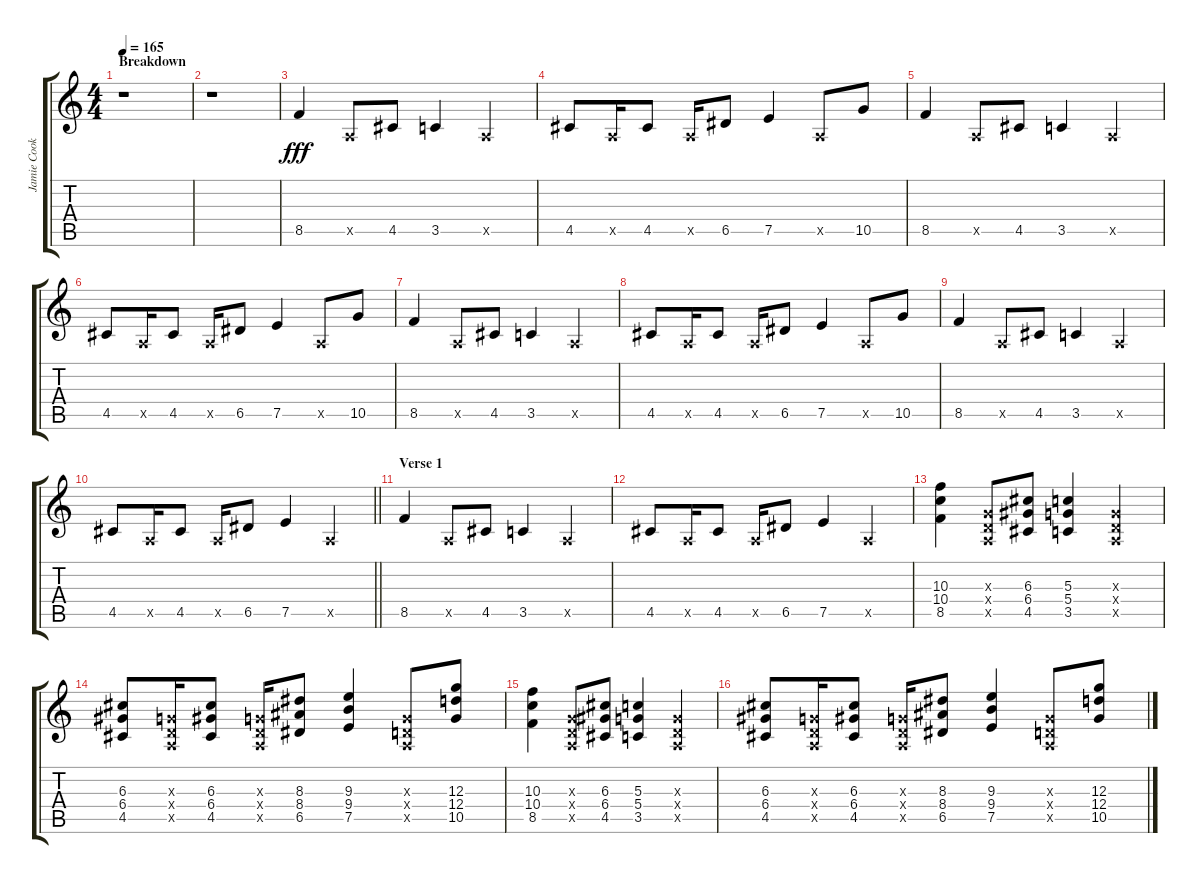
\track ("Jamie Cook (Guitar 2)" "Jamie Cook") {instrument distortionguitar}
\staff {score tabs}
\tuning (E4 B3 G3 D3 A2 E2) {hide}
\ts (4 4)
\section ("" "Breakdown")
\tempo 165
\clef g2
\ks c
r.1{dy fff} |
r.1 |
8.5.4 0.5{x}.8 4.5.8 3.5.4 0.5{x}.4 |
4.5.8 0.5{x}.16 4.5.8 0.5{x}.16 6.5.8 7.5.4 0.5{x}.8 10.5.8 |
8.5.4 0.5{x}.8 4.5.8 3.5.4 0.5{x}.4 |
4.5.8 0.5{x}.16 4.5.8 0.5{x}.16 6.5.8 7.5.4 0.5{x}.8 10.5.8 |
8.5.4 0.5{x}.8 4.5.8 3.5.4 0.5{x}.4 |
4.5.8 0.5{x}.16 4.5.8 0.5{x}.16 6.5.8 7.5.4 0.5{x}.8 10.5.8 |
8.5.4 0.5{x}.8 4.5.8 3.5.4 0.5{x}.4 |
\barLineRight lightlight
4.5.8 0.5{x}.16 4.5.8 0.5{x}.16 6.5.8 7.5.4 0.5{x}.4 |
\section ("" "Verse 1")
8.5.4 0.5{x}.8 4.5.8 3.5.4 0.5{x}.4 |
4.5.8 0.5{x}.16 4.5.8 0.5{x}.16 6.5.8 7.5.4 0.5{x}.4 |
(10.3 10.4 8.5).4 (0.3{x} 0.4{x} 0.5{x}).8 (6.3 6.4 4.5).8 (5.3 5.4 3.5).4 (0.3{x} 0.4{x} 0.5{x}).4 |
(6.3 6.4 4.5).8 (0.3{x} 0.4{x} 0.5{x}).16 (6.3 6.4 4.5).8 (0.3{x} 0.4{x} 0.5{x}).16 (8.3 8.4 6.5).8 (9.3 9.4 7.5).4 (0.3{x} 0.4{x} 0.5{x}).8 (12.3 12.4 10.5).8 |
(10.3 10.4 8.5).4 (0.3{x} 0.4{x} 0.5{x}).8 (6.3 6.4 4.5).8 (5.3 5.4 3.5).4 (0.3{x} 0.4{x} 0.5{x}).4 |
(6.3 6.4 4.5).8 (0.3{x} 0.4{x} 0.5{x}).16 (6.3 6.4 4.5).8 (0.3{x} 0.4{x} 0.5{x}).16 (8.3 8.4 6.5).8 (9.3 9.4 7.5).4 (0.3{x} 0.4{x} 0.5{x}).8 (12.3 12.4 10.5).8
